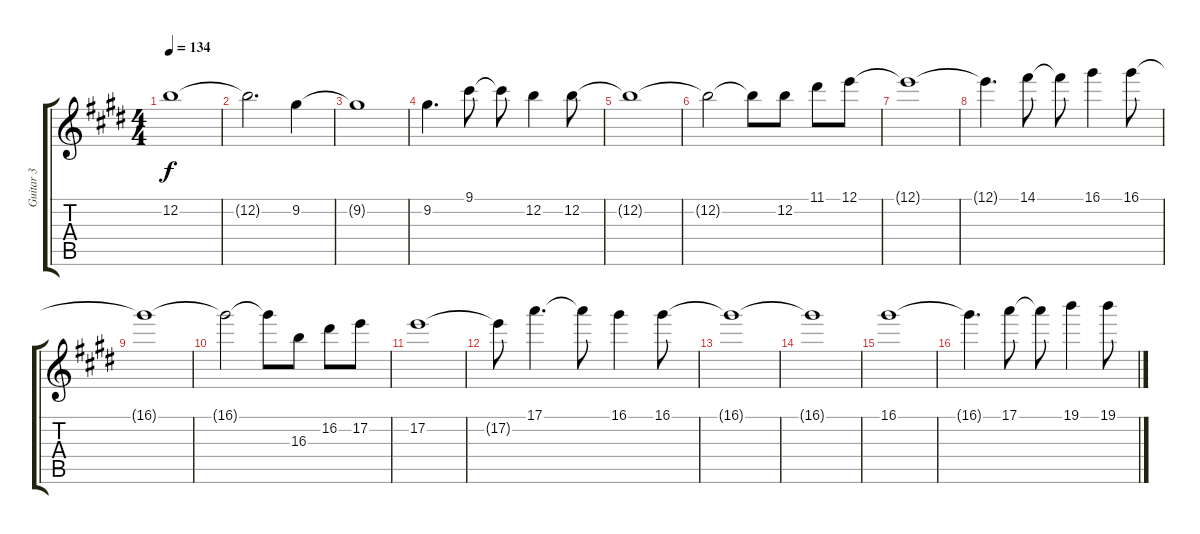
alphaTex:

\track ("Guitar 3" "Guitar 3") {instrument distortionguitar}
\staff {score tabs}
\tuning (E4 B3 G3 D3 A2 E2) {hide}
\ts (4 4)
\tempo 134
\clef g2
\ks e
12.2{t}.1{dy f} |
12.2{t}.2{d} 9.2.4 |
9.2{t}.1 |
9.2.4{d} 9.1.8 9.1{t}.8 12.2.4 12.2.8 |
12.2{t}.1 |
12.2{t}.2 12.2{t}.8 12.2.8 11.1.8 12.1.8 |
12.1{t}.1 |
12.1{t}.4{d} 14.1.8 14.1{t}.8 16.1.4 16.1.8 |
16.1{t}.1 |
16.1{t}.2 16.1{t}.8 16.3.8 16.2.8 17.2.8 |
17.2.1 |
17.2{t}.8 17.1.4{d} 17.1{t}.8 16.1.4 16.1.8 |
16.1{t}.1 |
16.1{t}.1 |
16.1.1 |
16.1{t}.4{d} 17.1.8 17.1{t}.8 19.1.4 19.1.8
